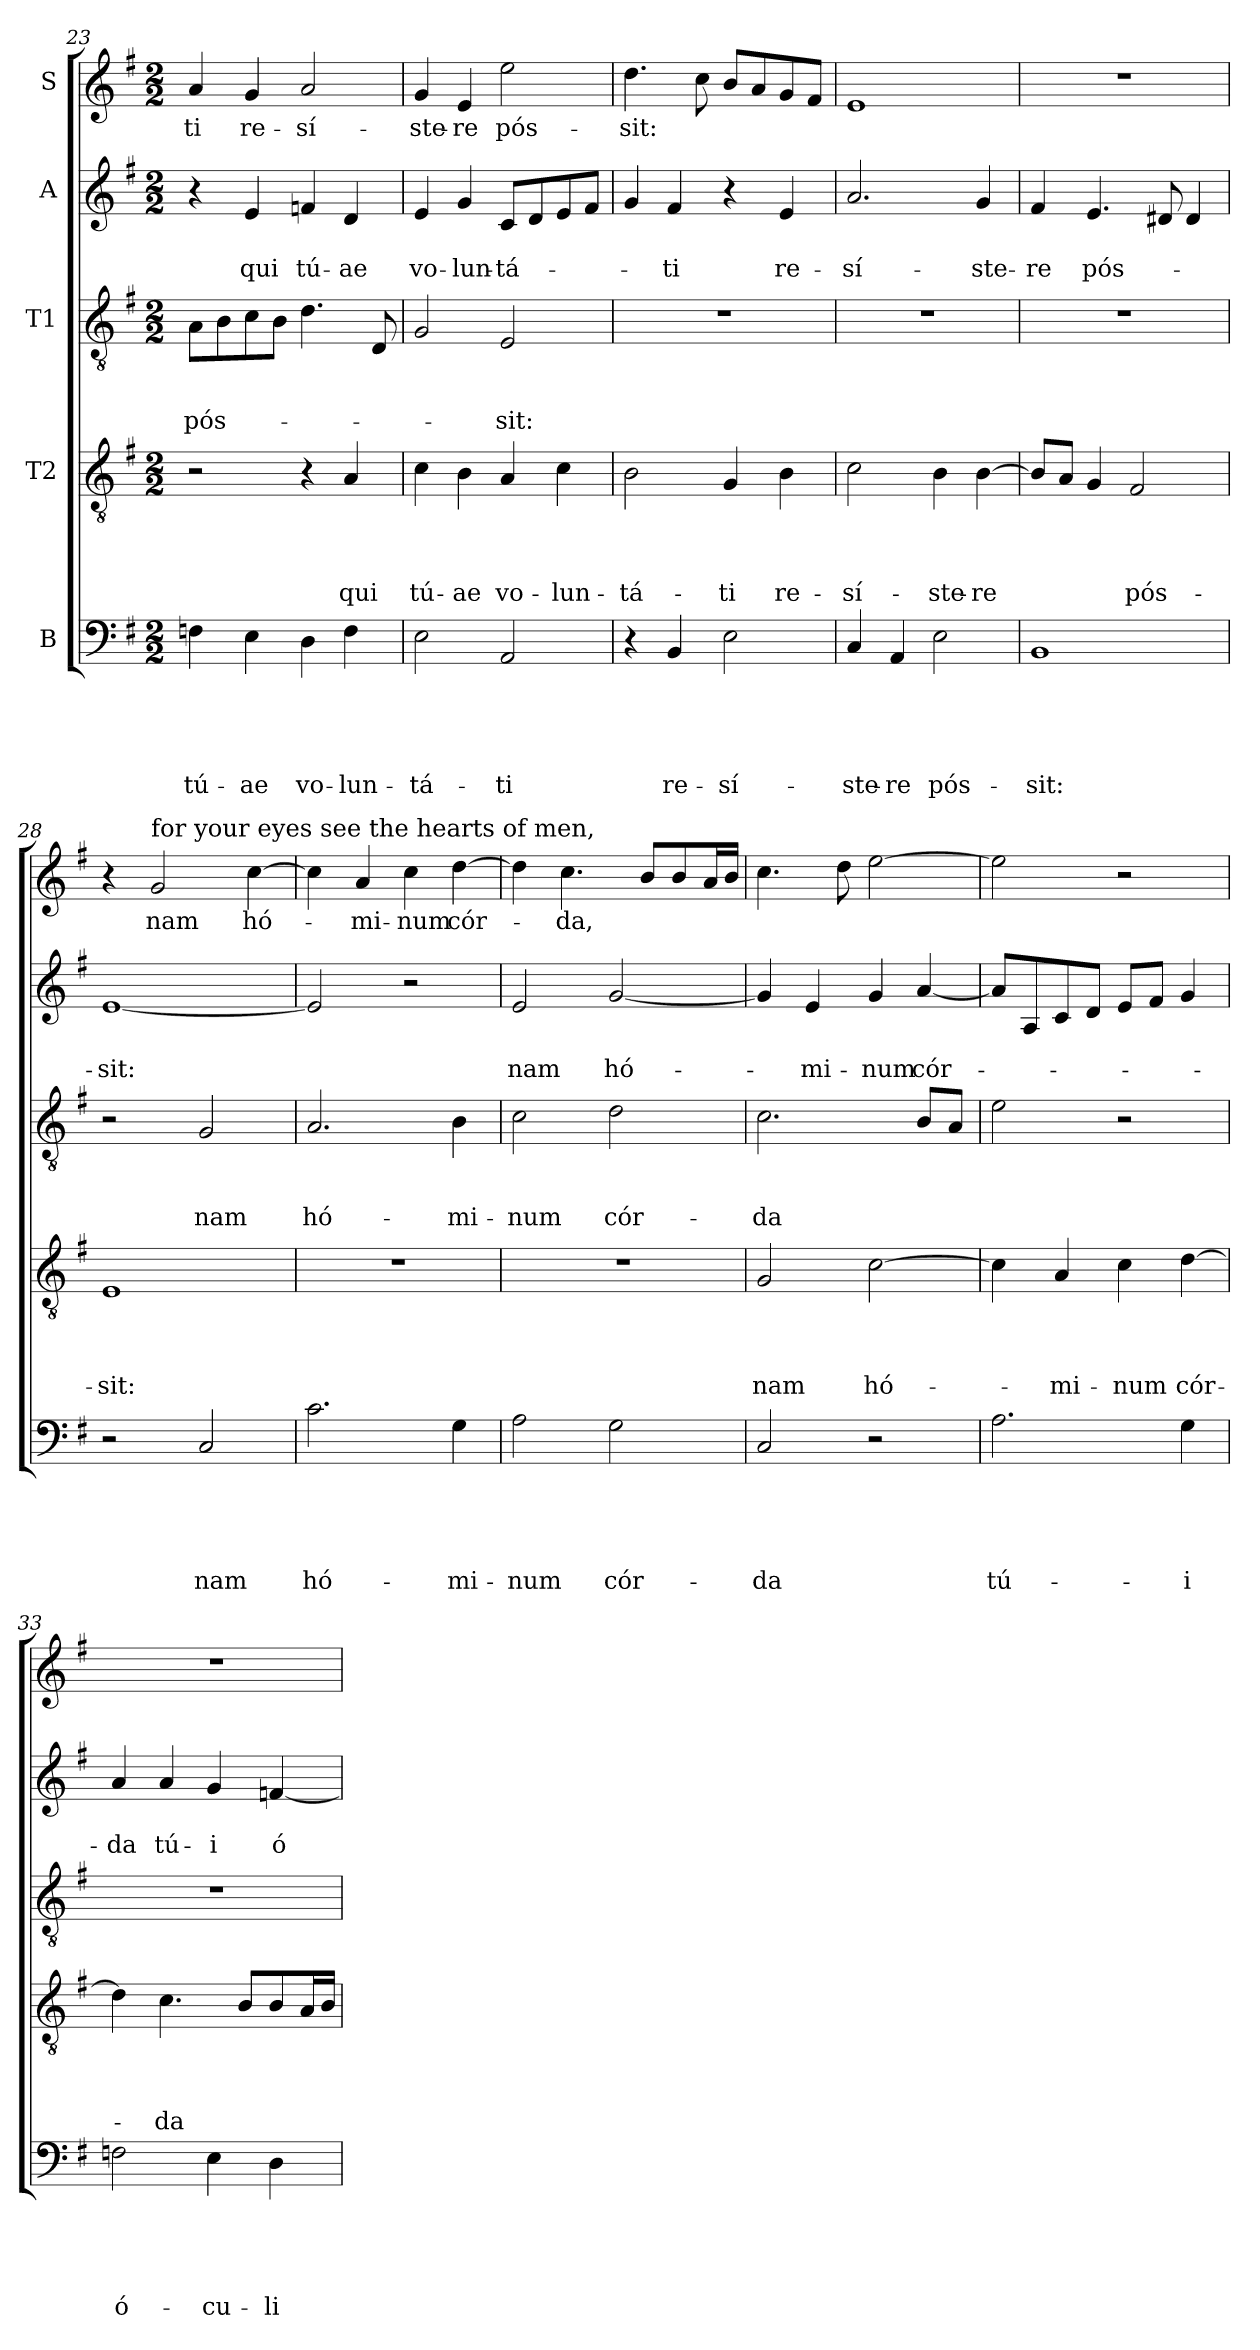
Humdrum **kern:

**kern	**text	**text	**text	**text	**text	**kern	**text	**text	**text	**text	**kern	**text	**text	**text	**kern	**text	**text	**kern	**text
*part5	*part5	*part5	*part5	*part5	*part5	*part4	*part4	*part4	*part4	*part4	*part3	*part3	*part3	*part3	*part2	*part2	*part2	*part1	*part1
*staff5	*staff5	*staff5	*staff5	*staff5	*staff5	*staff4	*staff4	*staff4	*staff4	*staff4	*staff3	*staff3	*staff3	*staff3	*staff2	*staff2	*staff2	*staff1	*staff1
*I"B	*	*	*	*	*	*I"T2	*	*	*	*	*I"T1	*	*	*	*I"A	*	*	*I"S	*
*clefF4	*	*	*	*	*	*clefGv2	*	*	*	*	*clefGv2	*	*	*	*clefG2	*	*	*clefG2	*
*k[f#]	*	*	*	*	*	*k[f#]	*	*	*	*	*k[f#]	*	*	*	*k[f#]	*	*	*k[f#]	*
*G:	*	*	*	*	*	*G:	*	*	*	*	*G:	*	*	*	*G:	*	*	*G:	*
*M2/2	*	*	*	*	*	*M2/2	*	*	*	*	*M2/2	*	*	*	*M2/2	*	*	*M2/2	*
=23	=23	=23	=23	=23	=23	=23	=23	=23	=23	=23	=23	=23	=23	=23	=23	=23	=23	=23	=23
!	!	!	!	!	!LO:LY:b	!	!	!	!	!	!	!	!	!LO:LY:b	!	!	!	!	!LO:LY:b
4Fn\	.	.	.	.	tú-	2r	.	.	.	.	8A\L	.	.	pós-	4r	.	.	4a/	-ti
.	.	.	.	.	.	.	.	.	.	.	8B\	.	.	.	.	.	.	.	.
!	!	!	!	!	!LO:LY:b	!	!	!	!	!	!	!	!	!	!	!	!LO:LY:b	!	!LO:LY:b
4E\	.	.	.	.	-ae	.	.	.	.	.	8c\	.	.	.	4e/	.	qui	4g/	re-
.	.	.	.	.	.	.	.	.	.	.	8B\J	.	.	.	.	.	.	.	.
!	!	!	!	!	!LO:LY:b	!	!	!	!	!	!	!	!	!	!	!	!LO:LY:b	!	!LO:LY:b
4D\	.	.	.	.	vo-	4r	.	.	.	.	4.d\	.	.	.	4fn/	.	tú-	2a/	-sí-
!	!	!	!	!	!LO:LY:b	!	!	!	!	!LO:LY:b	!	!	!	!	!	!	!LO:LY:b	!	!
4F\	.	.	.	.	-lun-	4A/	.	.	.	qui	.	.	.	.	4d/	.	-ae	.	.
.	.	.	.	.	.	.	.	.	.	.	8D/	.	.	.	.	.	.	.	.
=24	=24	=24	=24	=24	=24	=24	=24	=24	=24	=24	=24	=24	=24	=24	=24	=24	=24	=24	=24
!	!	!	!	!	!LO:LY:b	!	!	!	!	!LO:LY:b	!	!	!	!	!	!	!LO:LY:b	!	!LO:LY:b
2E\	.	.	.	.	-tá-	4c\	.	.	.	tú-	2G/	.	.	.	4e/	.	vo-	4g/	-ste-
!	!	!	!	!	!	!	!	!	!	!LO:LY:b	!	!	!	!	!	!	!LO:LY:b	!	!LO:LY:b
.	.	.	.	.	.	4B\	.	.	.	-ae	.	.	.	.	4g/	.	-lun-	4e/	-re
!	!	!	!	!	!LO:LY:b	!	!	!	!	!LO:LY:b	!	!	!	!LO:LY:b	!	!	!LO:LY:b	!	!LO:LY:b
2AA/	.	.	.	.	-ti	4A/	.	.	.	vo-	2E/	.	.	-sit:	8c/L	.	-tá-	2ee\	pós-
.	.	.	.	.	.	.	.	.	.	.	.	.	.	.	8d/	.	.	.	.
!	!	!	!	!	!	!	!	!	!	!LO:LY:b	!	!	!	!	!	!	!	!	!
.	.	.	.	.	.	4c\	.	.	.	-lun-	.	.	.	.	8e/	.	.	.	.
.	.	.	.	.	.	.	.	.	.	.	.	.	.	.	8f#/J	.	.	.	.
=25	=25	=25	=25	=25	=25	=25	=25	=25	=25	=25	=25	=25	=25	=25	=25	=25	=25	=25	=25
!	!	!	!	!	!	!	!	!	!	!LO:LY:b	!	!	!	!	!	!	!	!	!LO:LY:b
4r	.	.	.	.	.	2B\	.	.	.	-tá-	1r	.	.	.	4g/	.	.	4.dd\	-sit:
!	!	!	!	!	!LO:LY:b	!	!	!	!	!	!	!	!	!	!	!	!LO:LY:b	!	!
4BB/	.	.	.	.	re-	.	.	.	.	.	.	.	.	.	4f#/	.	-ti	.	.
.	.	.	.	.	.	.	.	.	.	.	.	.	.	.	.	.	.	8cc\	.
!	!	!	!	!	!LO:LY:b	!	!	!	!	!LO:LY:b	!	!	!	!	!	!	!	!	!
2E\	.	.	.	.	-sí-	4G/	.	.	.	-ti	.	.	.	.	4r	.	.	8b/L	.
.	.	.	.	.	.	.	.	.	.	.	.	.	.	.	.	.	.	8a/	.
!	!	!	!	!	!	!	!	!	!	!LO:LY:b	!	!	!	!	!	!	!LO:LY:b	!	!
.	.	.	.	.	.	4B\	.	.	.	re-	.	.	.	.	4e/	.	re-	8g/	.
.	.	.	.	.	.	.	.	.	.	.	.	.	.	.	.	.	.	8f#/J	.
!!LO:PB:g=z
=26	=26	=26	=26	=26	=26	=26	=26	=26	=26	=26	=26	=26	=26	=26	=26	=26	=26	=26	=26
!	!	!	!	!	!LO:LY:b	!	!	!	!	!LO:LY:b	!	!	!	!	!	!	!LO:LY:b	!	!
4C/	.	.	.	.	-ste-	2c\	.	.	.	-sí-	1r	.	.	.	2.a/	.	-sí-	1e	.
!	!	!	!	!	!LO:LY:b	!	!	!	!	!	!	!	!	!	!	!	!	!	!
4AA/	.	.	.	.	-re	.	.	.	.	.	.	.	.	.	.	.	.	.	.
!	!	!	!	!	!LO:LY:b	!	!	!	!	!LO:LY:b	!	!	!	!	!	!	!	!	!
2E\	.	.	.	.	pós-	4B\	.	.	.	-ste-	.	.	.	.	.	.	.	.	.
!	!	!	!	!	!	!	!	!	!	!LO:LY:b	!	!	!	!	!	!	!LO:LY:b	!	!
.	.	.	.	.	.	[4B\	.	.	.	-re	.	.	.	.	4g/	.	-ste-	.	.
=27	=27	=27	=27	=27	=27	=27	=27	=27	=27	=27	=27	=27	=27	=27	=27	=27	=27	=27	=27
!	!	!	!	!	!LO:LY:b	!	!	!	!	!	!	!	!	!	!	!	!LO:LY:b	!	!
1BB	.	.	.	.	-sit:	8B/L]	.	.	.	.	1r	.	.	.	4f#/	.	-re	1r	.
.	.	.	.	.	.	8A/J	.	.	.	.	.	.	.	.	.	.	.	.	.
!	!	!	!	!	!	!	!	!	!	!	!	!	!	!	!	!	!LO:LY:b	!	!
.	.	.	.	.	.	4G/	.	.	.	.	.	.	.	.	4.e/	.	pós-	.	.
!	!	!	!	!	!	!	!	!	!	!LO:LY:b	!	!	!	!	!	!	!	!	!
.	.	.	.	.	.	2F#/	.	.	.	pós-	.	.	.	.	.	.	.	.	.
.	.	.	.	.	.	.	.	.	.	.	.	.	.	.	8d#i/	.	.	.	.
.	.	.	.	.	.	.	.	.	.	.	.	.	.	.	4d#i/	.	.	.	.
=28	=28	=28	=28	=28	=28	=28	=28	=28	=28	=28	=28	=28	=28	=28	=28	=28	=28	=28	=28
!	!	!	!	!	!	!	!	!	!	!LO:LY:b	!	!	!	!	!	!	!LO:LY:b	!	!
2r	.	.	.	.	.	1E	.	.	.	-sit:	2r	.	.	.	[1e	.	-sit:	4r	.
!	!	!	!	!	!	!	!	!	!	!	!	!	!	!	!	!	!	!LO:TX:a:t=for your eyes see the hearts of men,	!
!	!	!	!	!	!	!	!	!	!	!	!	!	!	!	!	!	!	!	!LO:LY:b
.	.	.	.	.	.	.	.	.	.	.	.	.	.	.	.	.	.	2g/	nam
!	!	!	!	!	!LO:LY:b	!	!	!	!	!	!	!	!	!LO:LY:b	!	!	!	!	!
2C/	.	.	.	.	nam	.	.	.	.	.	2G/	.	.	nam	.	.	.	.	.
!	!	!	!	!	!	!	!	!	!	!	!	!	!	!	!	!	!	!	!LO:LY:b
.	.	.	.	.	.	.	.	.	.	.	.	.	.	.	.	.	.	[4cc\	hó-
=29	=29	=29	=29	=29	=29	=29	=29	=29	=29	=29	=29	=29	=29	=29	=29	=29	=29	=29	=29
!	!	!	!	!	!LO:LY:b	!	!	!	!	!	!	!	!	!LO:LY:b	!	!	!	!	!
2.c\	.	.	.	.	hó-	1r	.	.	.	.	2.A/	.	.	hó-	2e/]	.	.	4cc\]	.
!	!	!	!	!	!	!	!	!	!	!	!	!	!	!	!	!	!	!	!LO:LY:b
.	.	.	.	.	.	.	.	.	.	.	.	.	.	.	.	.	.	4a/	-mi-
!	!	!	!	!	!	!	!	!	!	!	!	!	!	!	!	!	!	!	!LO:LY:b
.	.	.	.	.	.	.	.	.	.	.	.	.	.	.	2r	.	.	4cc\	-num
!	!	!	!	!	!LO:LY:b	!	!	!	!	!	!	!	!	!LO:LY:b	!	!	!	!	!LO:LY:b
4G\	.	.	.	.	-mi-	.	.	.	.	.	4B\	.	.	-mi-	.	.	.	[4dd\	cór-
=30	=30	=30	=30	=30	=30	=30	=30	=30	=30	=30	=30	=30	=30	=30	=30	=30	=30	=30	=30
!	!	!	!	!	!LO:LY:b	!	!	!	!	!	!	!	!	!LO:LY:b	!	!	!LO:LY:b	!	!
2A\	.	.	.	.	-num	1r	.	.	.	.	2c\	.	.	-num	2e/	.	nam	4dd\]	.
!	!	!	!	!	!	!	!	!	!	!	!	!	!	!	!	!	!	!	!LO:LY:b
.	.	.	.	.	.	.	.	.	.	.	.	.	.	.	.	.	.	4.cc\	-da,
!	!	!	!	!	!LO:LY:b	!	!	!	!	!	!	!	!	!LO:LY:b	!	!	!LO:LY:b	!	!
2G\	.	.	.	.	cór-	.	.	.	.	.	2d\	.	.	cór-	[2g/	.	hó-	.	.
.	.	.	.	.	.	.	.	.	.	.	.	.	.	.	.	.	.	8b/L	.
.	.	.	.	.	.	.	.	.	.	.	.	.	.	.	.	.	.	8b/	.
.	.	.	.	.	.	.	.	.	.	.	.	.	.	.	.	.	.	16a/L	.
.	.	.	.	.	.	.	.	.	.	.	.	.	.	.	.	.	.	16b/JJ	.
!!LO:LB:g=z
=31	=31	=31	=31	=31	=31	=31	=31	=31	=31	=31	=31	=31	=31	=31	=31	=31	=31	=31	=31
!	!	!	!	!	!LO:LY:b	!	!	!	!	!LO:LY:b	!	!	!	!LO:LY:b	!	!	!	!	!
2C/	.	.	.	.	-da	2G/	.	.	.	nam	2.c\	.	.	-da	4g/]	.	.	4.cc\	.
!	!	!	!	!	!	!	!	!	!	!	!	!	!	!	!	!	!LO:LY:b	!	!
.	.	.	.	.	.	.	.	.	.	.	.	.	.	.	4e/	.	-mi-	.	.
.	.	.	.	.	.	.	.	.	.	.	.	.	.	.	.	.	.	8dd\	.
!	!	!	!	!	!	!	!	!	!	!LO:LY:b	!	!	!	!	!	!	!LO:LY:b	!	!
2r	.	.	.	.	.	[2c\	.	.	.	hó-	.	.	.	.	4g/	.	-num	[2ee\	.
!	!	!	!	!	!	!	!	!	!	!	!	!	!	!	!	!	!LO:LY:b	!	!
.	.	.	.	.	.	.	.	.	.	.	8B/L	.	.	.	[4a/	.	cór-	.	.
.	.	.	.	.	.	.	.	.	.	.	8A/J	.	.	.	.	.	.	.	.
=32	=32	=32	=32	=32	=32	=32	=32	=32	=32	=32	=32	=32	=32	=32	=32	=32	=32	=32	=32
!	!	!	!	!	!LO:LY:b	!	!	!	!	!	!	!	!	!	!	!	!	!	!
2.A\	.	.	.	.	tú-	4c\]	.	.	.	.	2e\	.	.	.	8a/L]	.	.	2ee\]	.
.	.	.	.	.	.	.	.	.	.	.	.	.	.	.	8A/	.	.	.	.
!	!	!	!	!	!	!	!	!	!	!LO:LY:b	!	!	!	!	!	!	!	!	!
.	.	.	.	.	.	4A/	.	.	.	-mi-	.	.	.	.	8c/	.	.	.	.
.	.	.	.	.	.	.	.	.	.	.	.	.	.	.	8d/J	.	.	.	.
!	!	!	!	!	!	!	!	!	!	!LO:LY:b	!	!	!	!	!	!	!	!	!
.	.	.	.	.	.	4c\	.	.	.	-num	2r	.	.	.	8e/L	.	.	2r	.
.	.	.	.	.	.	.	.	.	.	.	.	.	.	.	8f#/J	.	.	.	.
!	!	!	!	!	!LO:LY:b	!	!	!	!	!LO:LY:b	!	!	!	!	!	!	!	!	!
4G\	.	.	.	.	-i	[4d\	.	.	.	cór-	.	.	.	.	4g/	.	.	.	.
=33	=33	=33	=33	=33	=33	=33	=33	=33	=33	=33	=33	=33	=33	=33	=33	=33	=33	=33	=33
!	!	!	!	!	!LO:LY:b	!	!	!	!	!	!	!	!	!	!	!	!LO:LY:b	!	!
2Fn\	.	.	.	.	ó-	4d\]	.	.	.	.	1r	.	.	.	4a/	.	-da	1r	.
!	!	!	!	!	!	!	!	!	!	!LO:LY:b	!	!	!	!	!	!	!LO:LY:b	!	!
.	.	.	.	.	.	4.c\	.	.	.	-da	.	.	.	.	4a/	.	tú-	.	.
!	!	!	!	!	!LO:LY:b	!	!	!	!	!	!	!	!	!	!	!	!LO:LY:b	!	!
4E\	.	.	.	.	-cu-	.	.	.	.	.	.	.	.	.	4g/	.	-i	.	.
.	.	.	.	.	.	8B/L	.	.	.	.	.	.	.	.	.	.	.	.	.
!	!	!	!	!	!LO:LY:b	!	!	!	!	!	!	!	!	!	!	!	!LO:LY:b	!	!
4D\	.	.	.	.	-li	8B/	.	.	.	.	.	.	.	.	[4fn/	.	ó-	.	.
.	.	.	.	.	.	16A/L	.	.	.	.	.	.	.	.	.	.	.	.	.
.	.	.	.	.	.	16B/JJ	.	.	.	.	.	.	.	.	.	.	.	.	.
=	=	=	=	=	=	=	=	=	=	=	=	=	=	=	=	=	=	=	=
*-	*-	*-	*-	*-	*-	*-	*-	*-	*-	*-	*-	*-	*-	*-	*-	*-	*-	*-	*-
